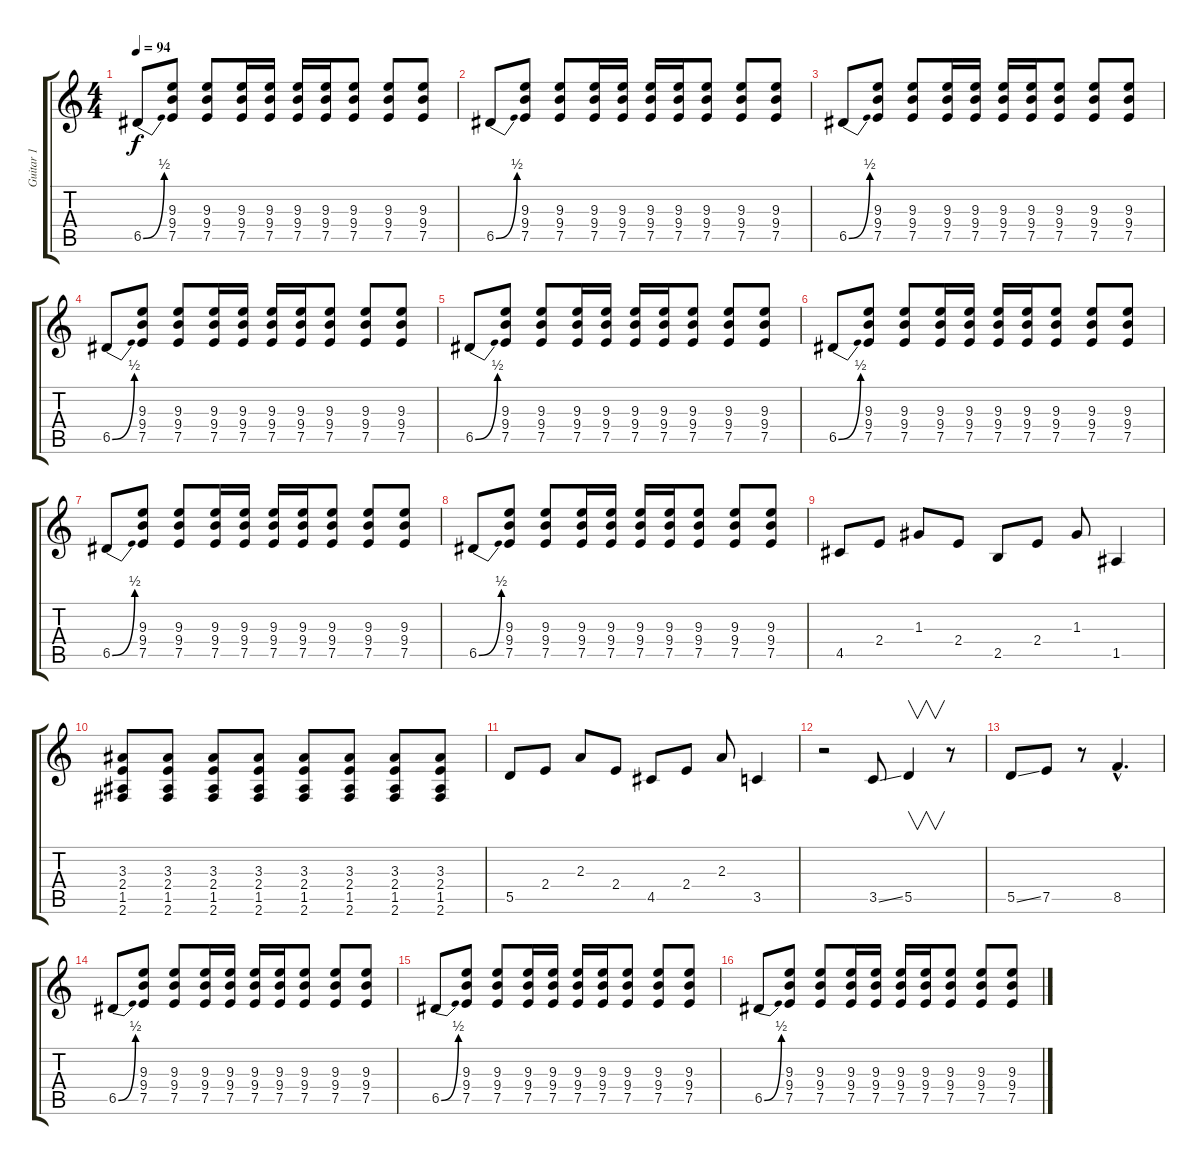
\track ("Guitar 1" "Guitar 1") {instrument overdrivenguitar}
\staff {score tabs}
\tuning (E4 B3 G3 D3 A2 E2) {hide}
\ts (4 4)
\tempo 94
\clef g2
\ks c
6.5{be (bend 0 0 60 2)}.8{dy f} (9.3 9.4 7.5).8 (9.3 9.4 7.5).8 (9.3 9.4 7.5).16 (9.3 9.4 7.5).16 (9.3 9.4 7.5).16 (9.3 9.4 7.5).16 (9.3 9.4 7.5).8 (9.3 9.4 7.5).8 (9.3 9.4 7.5).8 |
6.5{be (bend 0 0 60 2)}.8 (9.3 9.4 7.5).8 (9.3 9.4 7.5).8 (9.3 9.4 7.5).16 (9.3 9.4 7.5).16 (9.3 9.4 7.5).16 (9.3 9.4 7.5).16 (9.3 9.4 7.5).8 (9.3 9.4 7.5).8 (9.3 9.4 7.5).8 |
6.5{be (bend 0 0 60 2)}.8 (9.3 9.4 7.5).8 (9.3 9.4 7.5).8 (9.3 9.4 7.5).16 (9.3 9.4 7.5).16 (9.3 9.4 7.5).16 (9.3 9.4 7.5).16 (9.3 9.4 7.5).8 (9.3 9.4 7.5).8 (9.3 9.4 7.5).8 |
6.5{be (bend 0 0 60 2)}.8 (9.3 9.4 7.5).8 (9.3 9.4 7.5).8 (9.3 9.4 7.5).16 (9.3 9.4 7.5).16 (9.3 9.4 7.5).16 (9.3 9.4 7.5).16 (9.3 9.4 7.5).8 (9.3 9.4 7.5).8 (9.3 9.4 7.5).8 |
6.5{be (bend 0 0 60 2)}.8 (9.3 9.4 7.5).8 (9.3 9.4 7.5).8 (9.3 9.4 7.5).16 (9.3 9.4 7.5).16 (9.3 9.4 7.5).16 (9.3 9.4 7.5).16 (9.3 9.4 7.5).8 (9.3 9.4 7.5).8 (9.3 9.4 7.5).8 |
6.5{be (bend 0 0 60 2)}.8 (9.3 9.4 7.5).8 (9.3 9.4 7.5).8 (9.3 9.4 7.5).16 (9.3 9.4 7.5).16 (9.3 9.4 7.5).16 (9.3 9.4 7.5).16 (9.3 9.4 7.5).8 (9.3 9.4 7.5).8 (9.3 9.4 7.5).8 |
6.5{be (bend 0 0 60 2)}.8 (9.3 9.4 7.5).8 (9.3 9.4 7.5).8 (9.3 9.4 7.5).16 (9.3 9.4 7.5).16 (9.3 9.4 7.5).16 (9.3 9.4 7.5).16 (9.3 9.4 7.5).8 (9.3 9.4 7.5).8 (9.3 9.4 7.5).8 |
6.5{be (bend 0 0 60 2)}.8 (9.3 9.4 7.5).8 (9.3 9.4 7.5).8 (9.3 9.4 7.5).16 (9.3 9.4 7.5).16 (9.3 9.4 7.5).16 (9.3 9.4 7.5).16 (9.3 9.4 7.5).8 (9.3 9.4 7.5).8 (9.3 9.4 7.5).8 |
4.5.8 2.4.8 1.3.8 2.4.8 2.5.8 2.4.8 1.3.8 1.5.4 |
(3.3 2.4 1.5 2.6).8 (3.3 2.4 1.5 2.6).8 (3.3 2.4 1.5 2.6).8 (3.3 2.4 1.5 2.6).8 (3.3 2.4 1.5 2.6).8 (3.3 2.4 1.5 2.6).8 (3.3 2.4 1.5 2.6).8 (3.3 2.4 1.5 2.6).8 |
5.5.8 2.4.8 2.3.8 2.4.8 4.5.8 2.4.8 2.3.8 3.5.4 |
r.2 3.5{ss}.8 5.5.4{v} r.8 |
5.5{ss}.8 7.5.8 r.8 8.5{hac}.4{d} |
6.5{be (bend 0 0 60 2)}.8 (9.3 9.4 7.5).8 (9.3 9.4 7.5).8 (9.3 9.4 7.5).16 (9.3 9.4 7.5).16 (9.3 9.4 7.5).16 (9.3 9.4 7.5).16 (9.3 9.4 7.5).8 (9.3 9.4 7.5).8 (9.3 9.4 7.5).8 |
6.5{be (bend 0 0 60 2)}.8 (9.3 9.4 7.5).8 (9.3 9.4 7.5).8 (9.3 9.4 7.5).16 (9.3 9.4 7.5).16 (9.3 9.4 7.5).16 (9.3 9.4 7.5).16 (9.3 9.4 7.5).8 (9.3 9.4 7.5).8 (9.3 9.4 7.5).8 |
6.5{be (bend 0 0 60 2)}.8 (9.3 9.4 7.5).8 (9.3 9.4 7.5).8 (9.3 9.4 7.5).16 (9.3 9.4 7.5).16 (9.3 9.4 7.5).16 (9.3 9.4 7.5).16 (9.3 9.4 7.5).8 (9.3 9.4 7.5).8 (9.3 9.4 7.5).8
